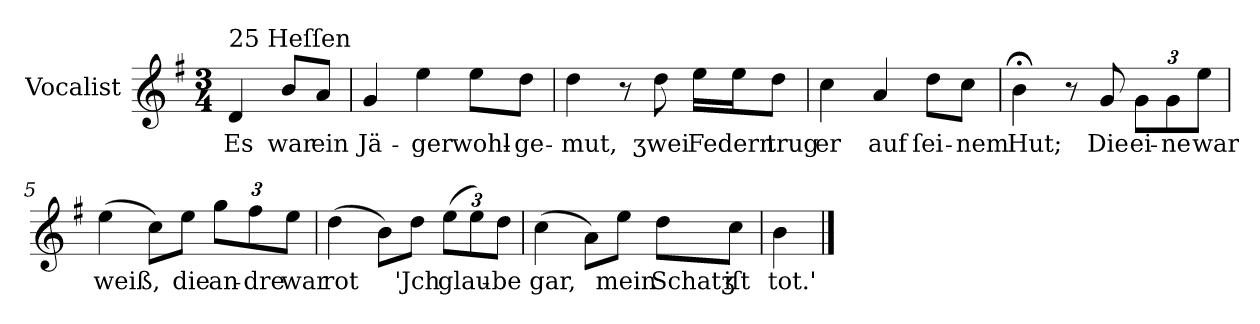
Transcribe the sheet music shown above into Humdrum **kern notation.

**kern	**text
*part1	*part1
*staff1	*staff1
*I"Vocalist	*
*k[f#]	*
*G:	*
*M3/4	*
=	=
!LO:TX:a:t=25 Heſſen	!
4d	Es
8bL	war
8aJ	ein
=1	=1
4g	Jä-
4ee	-ger
8eeL	wohl-
8ddJ	-ge-
=2	=2
4dd	-mut,
8r	.
8dd	ʒwei
16eeLL	Federn
16eeJ	.
8ddJ	trug
=3	=3
4cc	er
4a	auf
8ddL	ſei-
8ccJ	-nem
=4	=4
4b;<	Hut;
8r	.
8g	Die
12gL	ei-
12g	-ne
12eeJ	war
=5	=5
(4ee	weiß,
8ccL)	.
8eeJ	die
12ggL	an-
12ff#	-dre
12eeJ	war
=6	=6
(4dd	rot
8bL)	.
8ddJ	'Jch
(12eeL	glau-
12ee)	.
12ddJ	-be
=7	=7
(4cc	gar,
8aL)	.
8eeJ	mein
8ddL	Schatʒ
8ccJ	iſt
=8	=8
4b	tot.'
==	==
*-	*-
